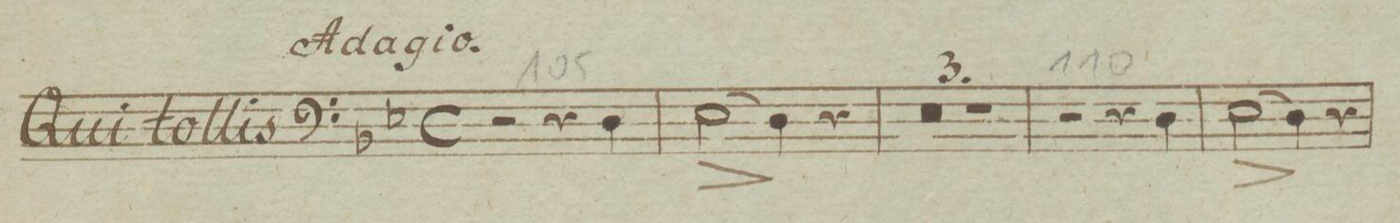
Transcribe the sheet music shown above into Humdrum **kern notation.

**kern	**dynam
*I"Fagotto Secondo.	*
*clefF4	*
*k[b-e-]	*
*met(c)	*
*M4/4	*
2r	.
4r	.
4D\	.
=106	=106
(2E-^<\	.
4D\)	.
4r	.
=107	=107
0r	.
=108	=108
=109	=109
1r	.
=110	=110
2r	.
4r	.
4D\	.
=111	=111
(2E-^<\	.
4D\)	.
4r	.
=112	=112
*-	*-
